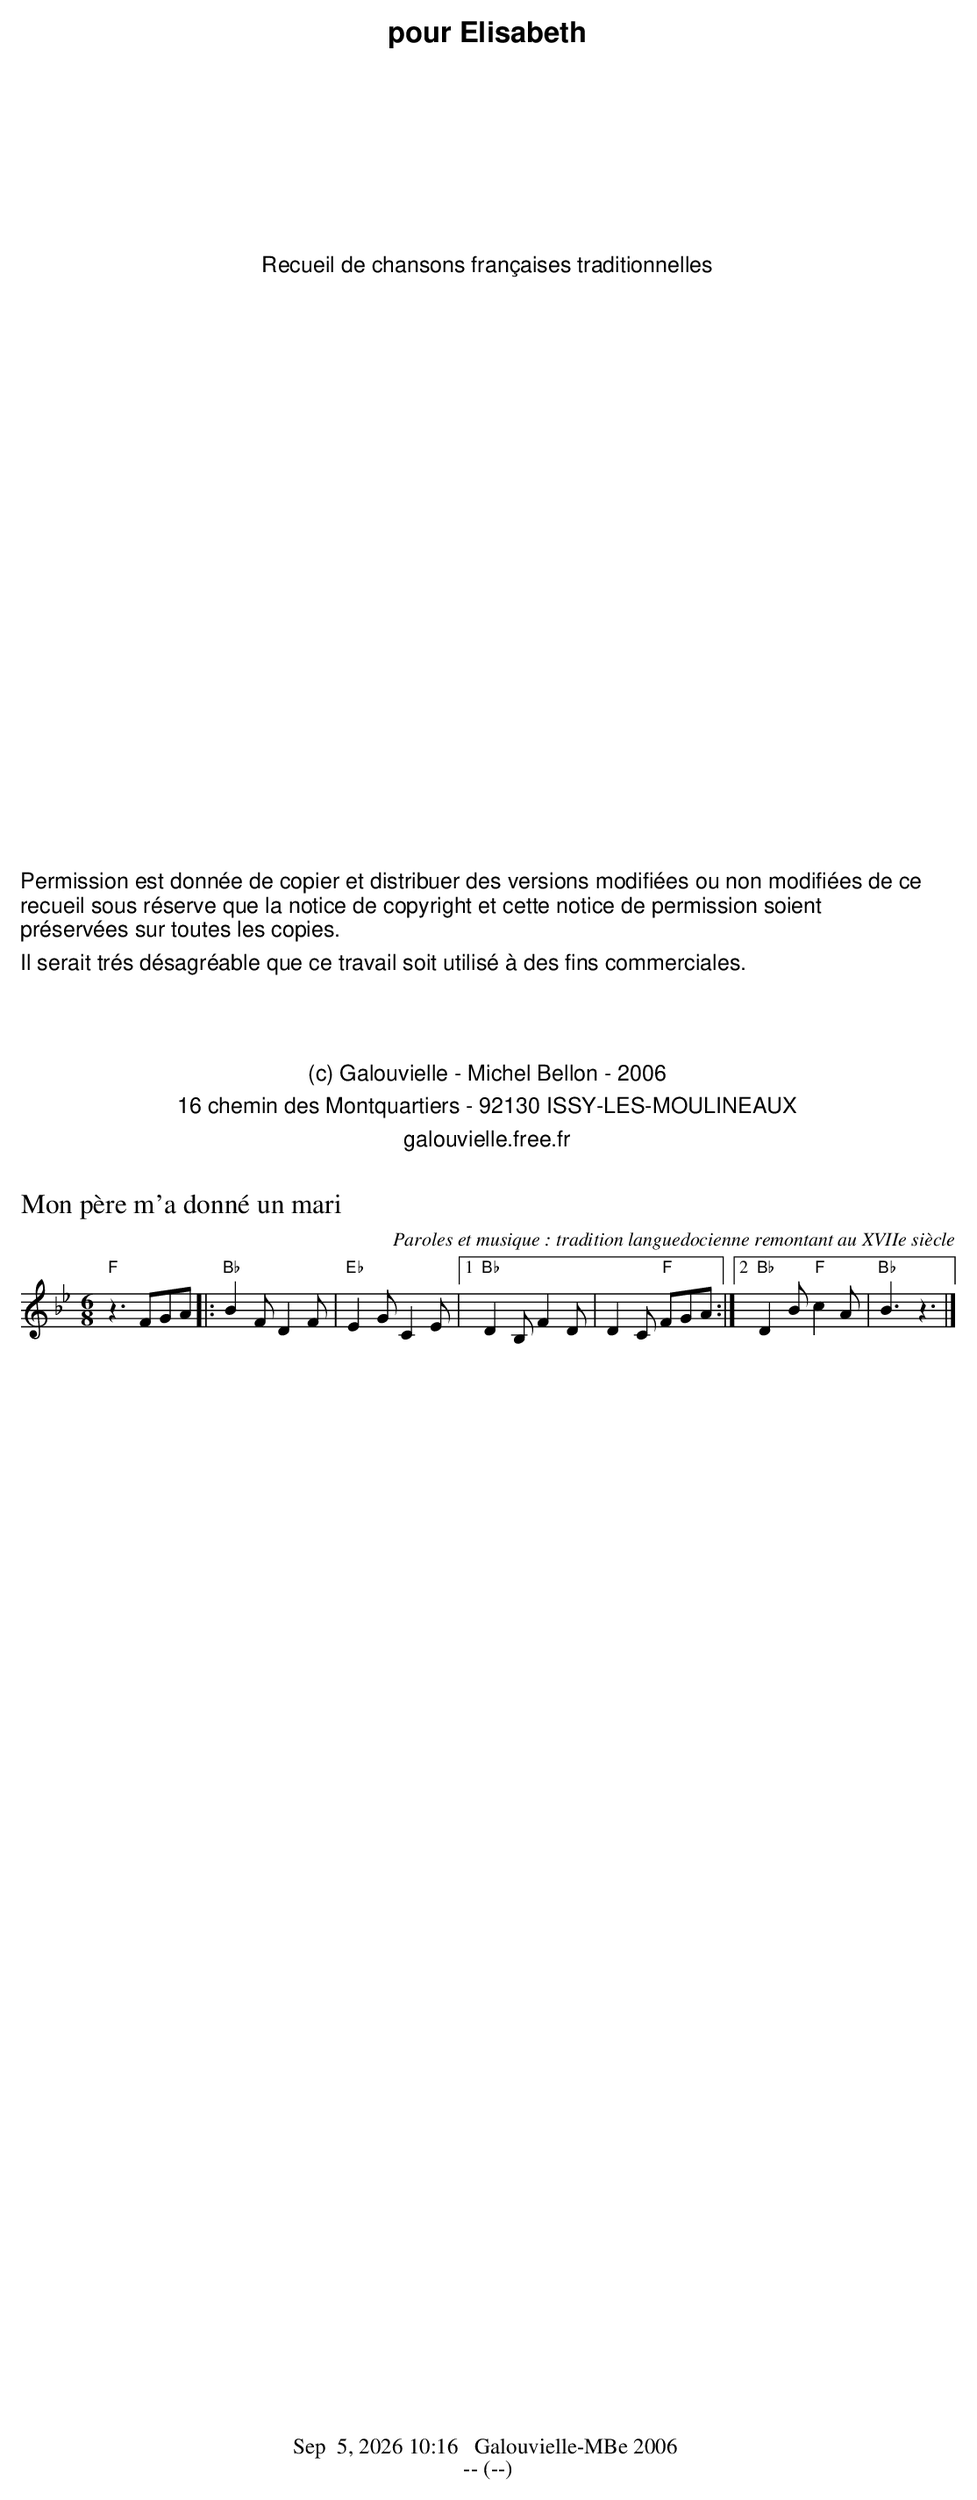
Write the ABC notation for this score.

X:1
T:Mon père m'a donné un mari
C:Paroles et musique : tradition languedocienne remontant au XVIIe siècle
M:6/8
L:1/8
K:Bb
"F"z3 FGA |: "Bb"B2F D2F | "Eb"E2G C2E |1 "Bb" D2B, F2D | D2C "F"FGA :|2 "Bb" D2B "F"c2A | "Bb"B3 z3 |]
